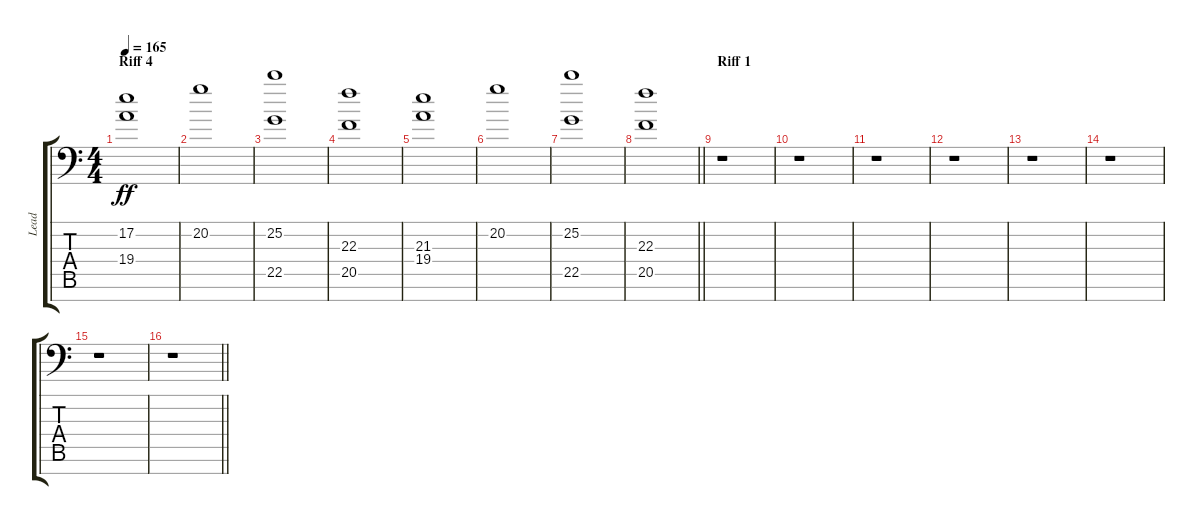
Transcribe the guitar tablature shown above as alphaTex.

\track ("Lead" "Lead") {instrument lead2sawtooth}
\staff {score tabs}
\tuning (C8 B3 G3 D3 A2 E2 A-1) {hide}
\ts (4 4)
\section ("" "Riff 4")
\tempo 165
\clef f4
\ks c
(17.2 19.4).1{dy ff} |
20.2.1 |
(25.2 22.5).1 |
(22.3 20.5).1 |
(21.3 19.4).1 |
20.2.1 |
(25.2 22.5).1 |
\barLineRight lightlight
(22.3 20.5).1 |
\section ("" "Riff 1")
r.1 |
r.1 |
r.1 |
r.1 |
r.1 |
r.1 |
r.1 |
\barLineRight lightlight
r.1
